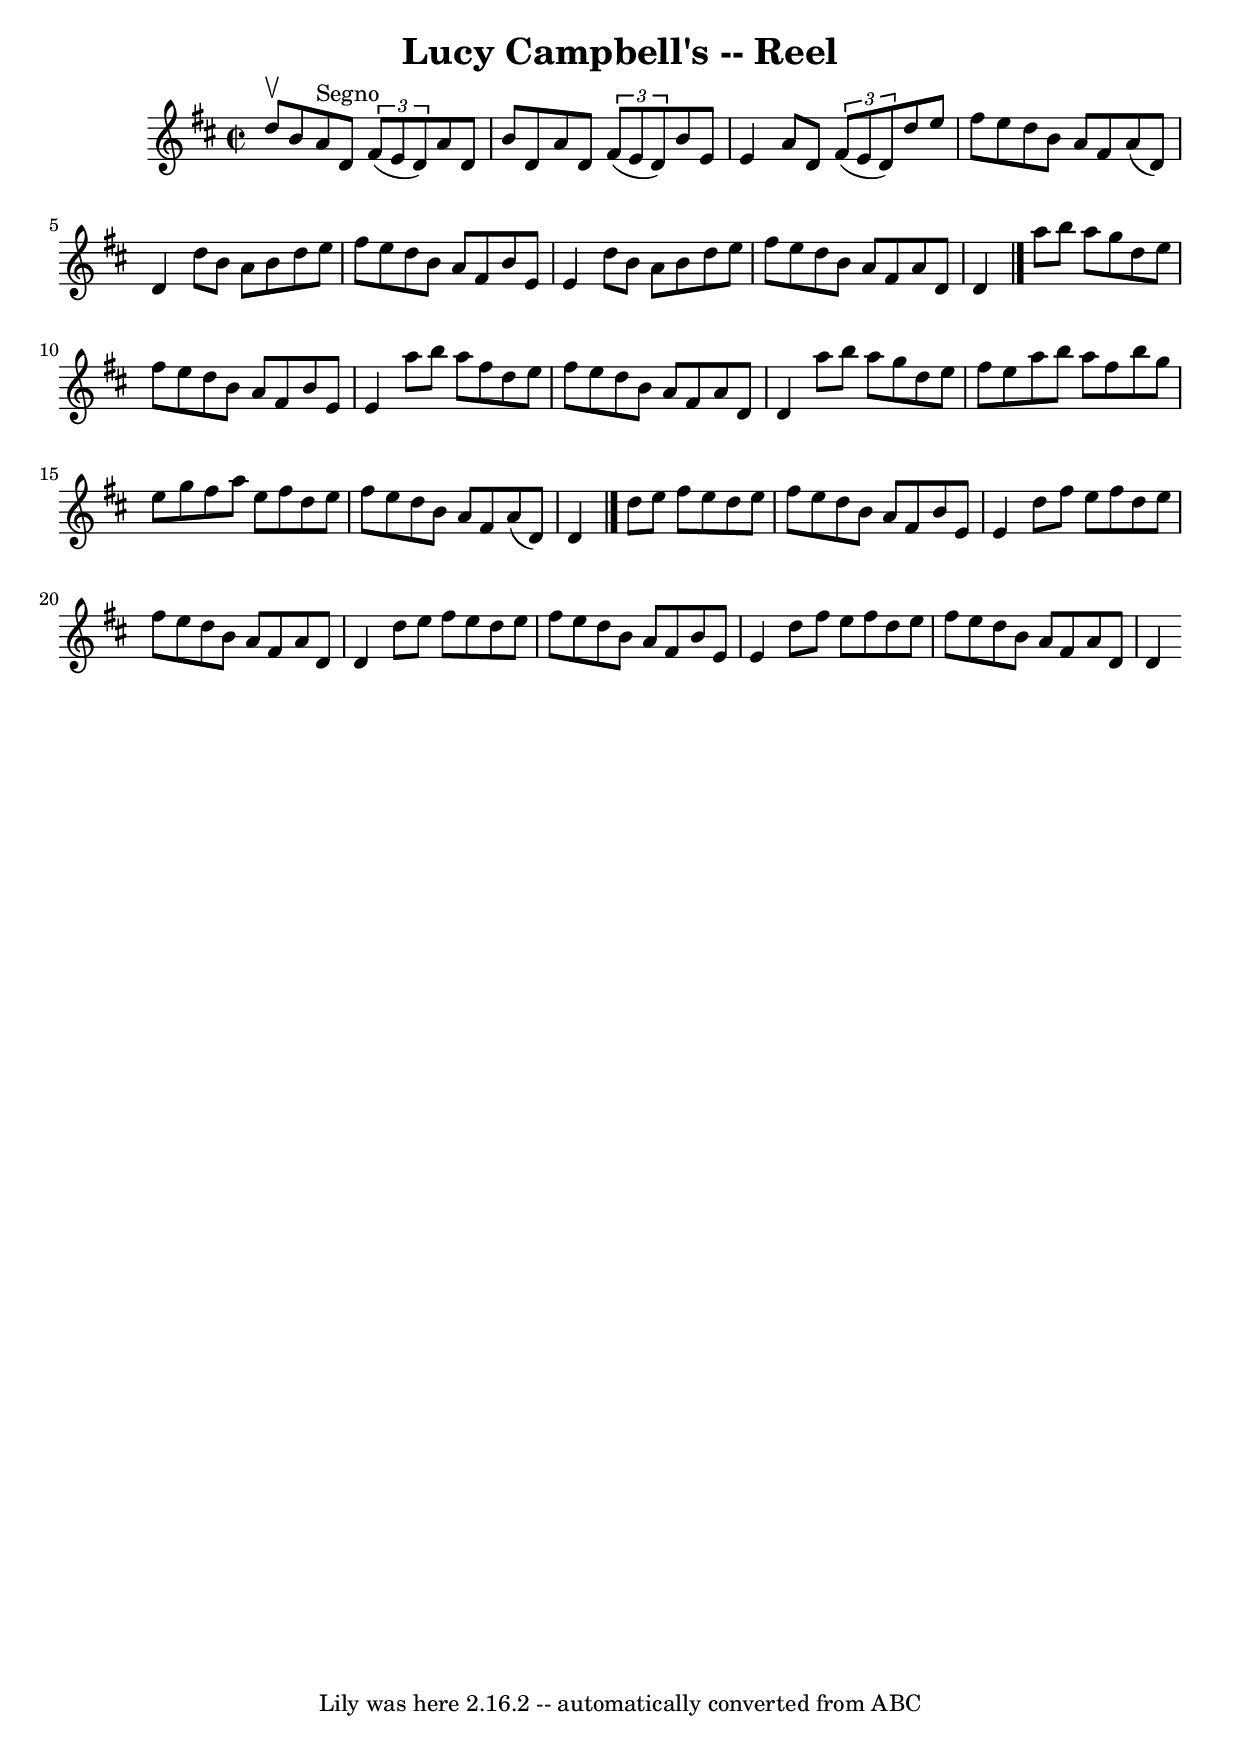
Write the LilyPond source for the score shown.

\version "2.16.2"
\include "Mammoth.ily"
\header {
  %% book = "Ryan's Mammoth Collection"
  crossRefNumber = "1"
  footnotes = "\\\\276"
  origin = "SCOTCH"
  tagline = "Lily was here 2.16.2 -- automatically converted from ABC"
  title = "Lucy Campbell's -- Reel"

}
voicedefault =  {


  \override Staff.TimeSignature #'style = #'C
  \time 2/2 
  \key d \major   d''8^\upbow b'8     |
  a'8^"Segno"   
  d'8    \times 2/3 { fis'8 (e'8 d'8)  		    } a'8 d'8 b'8 d'8      |
  a'8 d'8    \times 2/3 { fis'8 (e'8 d'8) 
			} b'8 e'8    e'4     |
  a'8 d'8    \times 2/3 { fis'8 (e'8 d'8) 
			}      d''8 e''8 fis''8 e''8     |
  d''8 b'8 a'8 fis'8 a'8 (d'8) d'4    |
  d''8 b'8 a'8 b'8 d''8 e''8       fis''8 e''8     |
  d''8 b'8 a'8 fis'8 b'8 e'8 e'4    |
  d''8 b'8 a'8 b'8 d''8 e''8 fis''8 e''8     |
  d''8 b'8 a'8 fis'8 a'8 d'8 d'4    \bar "|."        a''8 b''8 a''8 g''8 d''8 e''8 fis''8 e''8     |
     d''8 b'8 a'8 fis'8 b'8 e'8 e'4     |
  a''8 b''8       a''8 fis''8 d''8 e''8 fis''8 e''8     |
  d''8 b'8       a'8 fis'8 a'8 d'8 d'4     |
  a''8 b''8 a''8 g''8     d''8 e''8 fis''8 e''8     |
  a''8 b''8 a''8 fis''8      b''8 g''8 e''8 g''8     |
  fis''8 a''8 e''8 fis''8       d''8 e''8 fis''8 e''8     |
  d''8 b'8 a'8 fis'8 a'8 (d'8) d'4    \bar "|." d''8 e''8 fis''8 e''8 d''8       e''8 fis''8 e''8     |
  d''8 b'8 a'8 fis'8 b'8 e'8     e'4     |
  d''8 fis''8 e''8 fis''8 d''8 e''8 fis''8     e''8     |
  d''8 b'8 a'8 fis'8 a'8 d'8 d'4     |
  d''8 e''8 fis''8 e''8 d''8 e''8 fis''8 e''8    |
  d''8 b'8 a'8 fis'8 b'8 e'8 e'4    |
  d''8    fis''8 e''8 fis''8 d''8 e''8 fis''8 e''8     |
     d''8 b'8 a'8 fis'8 a'8 d'8 d'4      \bar " |."   

}

\score{
  <<

    \context Staff="default"
    {
      \voicedefault 
      
    }

  >>
  \layout {
    
  }
  \midi {
  }

}
